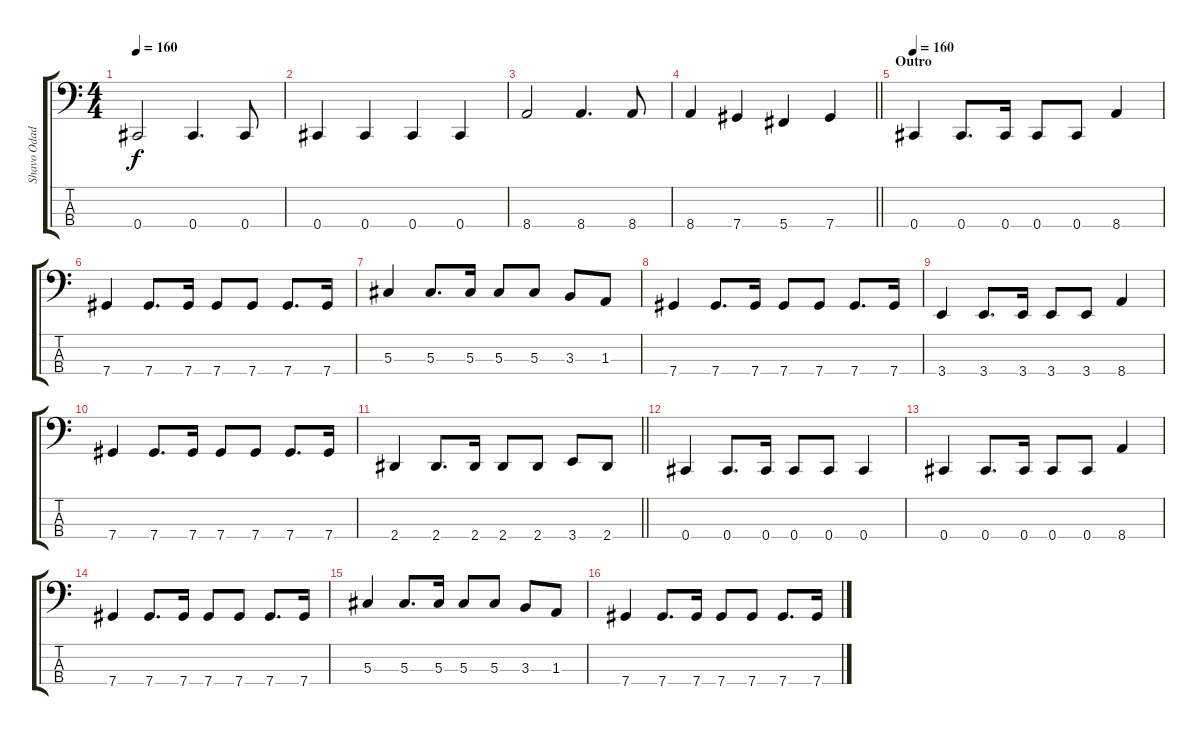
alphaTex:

\track ("Shavo Odadjian(Bass)" "Shavo Odad") {instrument electricbassfinger}
\staff {score tabs}
\tuning (Gb2 Db2 Ab1 Db1) {hide}
\ts (4 4)
\tempo 160
\clef f4
\ks c
0.4.2{dy f} 0.4.4{d} 0.4.8 |
0.4.4 0.4.4 0.4.4 0.4.4 |
8.4.2 8.4.4{d} 8.4.8 |
\barLineRight lightlight
8.4.4 7.4.4 5.4.4 7.4.4 |
\section ("" "Outro")
\tempo 160
0.4.4 0.4.8{d} 0.4.16 0.4.8 0.4.8 8.4.4 |
7.4.4 7.4.8{d} 7.4.16 7.4.8 7.4.8 7.4.8{d} 7.4.16 |
5.3.4 5.3.8{d} 5.3.16 5.3.8 5.3.8 3.3.8 1.3.8 |
7.4.4 7.4.8{d} 7.4.16 7.4.8 7.4.8 7.4.8{d} 7.4.16 |
3.4.4 3.4.8{d} 3.4.16 3.4.8 3.4.8 8.4.4 |
7.4.4 7.4.8{d} 7.4.16 7.4.8 7.4.8 7.4.8{d} 7.4.16 |
\barLineRight lightlight
2.4.4 2.4.8{d} 2.4.16 2.4.8 2.4.8 3.4.8 2.4.8 |
0.4.4 0.4.8{d} 0.4.16 0.4.8 0.4.8 0.4.4 |
0.4.4 0.4.8{d} 0.4.16 0.4.8 0.4.8 8.4.4 |
7.4.4 7.4.8{d} 7.4.16 7.4.8 7.4.8 7.4.8{d} 7.4.16 |
5.3.4 5.3.8{d} 5.3.16 5.3.8 5.3.8 3.3.8 1.3.8 |
7.4.4 7.4.8{d} 7.4.16 7.4.8 7.4.8 7.4.8{d} 7.4.16
